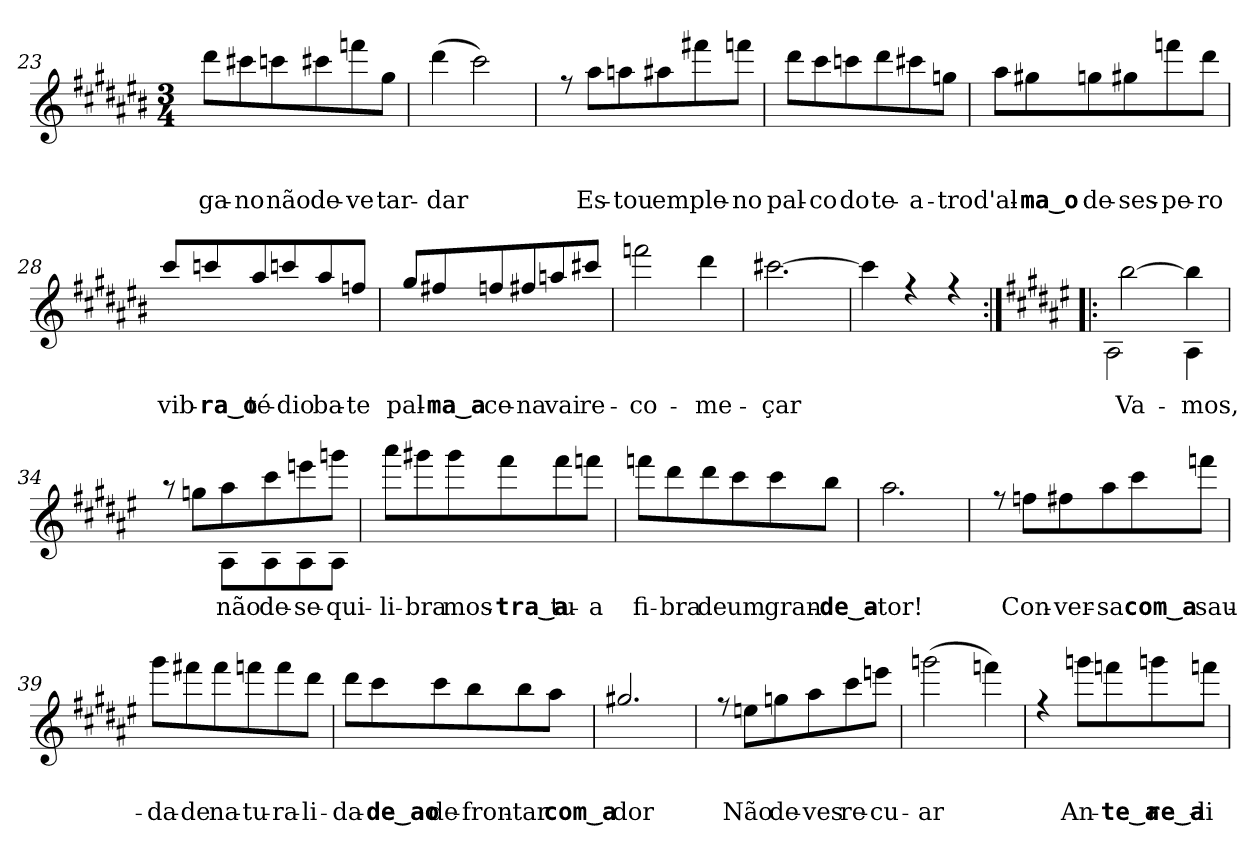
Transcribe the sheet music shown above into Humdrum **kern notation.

**kern	**text
*part1	*part1
*staff1	*staff1
*I'Cl	*
*clefG2	*
*ITrd1c2	*
*k[f#c#g#d#a#]	*
*B:	*
*M3/4	*
=23	=23
!	!LO:LY:b
*^	*
8ccc#\L	2.BBn/yy	-ga-
!	!	!LO:LY:b
8bbn\	.	-no
!	!	!LO:LY:b
8bb-X\	.	não
!	!	!LO:LY:b
8bbn\	.	de-
!	!	!LO:LY:b
8eee-X\	.	-ve
!	!	!LO:LY:b
8ff#\J	.	tar-
!!LO:LB:g=z	!!
=24	=24	=24
!	!	!LO:LY:b
(>4ccc#\	2.E-X/yy	-dar
2bb\)	.	.
=25	=25	=25
8ree	2.En/yy	.
!	!	!LO:LY:b
8gg#\L	.	Es-
!	!	!LO:LY:b
8ggn\	.	-tou
!	!	!LO:LY:b
8gg#X\	.	em
!	!	!LO:LY:b
8eeen\	.	ple-
!	!	!LO:LY:b
8eee-X\J	.	-no
=26	=26	=26
!	!	!LO:LY:b
8ccc#\L	2.Fn/yy	pal-
!	!	!LO:LY:b
8bb\	.	-co
!	!	!LO:LY:b
8bb-X\	.	do
!	!	!LO:LY:b
8ccc#\	.	te-
!	!	!LO:LY:b
8bbn\	.	-a-
!	!	!LO:LY:b
8ffn\J	.	-tro
=27	=27	=27
!	!	!LO:LY:b
8gg#\L	2.F#X/yy	d'al-
!	!	!LO:LY:b
8ff#X\	.	-ma‿o
!	!	!LO:LY:b
8ffn\	.	de-
!	!	!LO:LY:b
8ff#X\	.	-ses-
!	!	!LO:LY:b
8eee-X\	.	-pe-
!	!	!LO:LY:b
8ccc#\J	.	-ro
!!LO:LB:g=z	!!
=28	=28	=28
!	!	!LO:LY:b
8bb/L	2.G#/yy	vib-
!	!	!LO:LY:b
8bb-X/	.	-ra‿o
!	!	!LO:LY:b
8gg#/	.	té-
!	!	!LO:LY:b
8bb-X/	.	-dio
!	!	!LO:LY:b
8gg#/	.	ba-
!	!	!LO:LY:b
8ee-X/J	.	-te
=29	=29	=29
!	!	!LO:LY:b
8ff#/L	2.En/yy	pal-
!	!	!LO:LY:b
8een/	.	-ma‿a
!	!	!LO:LY:b
8ee-X/	.	ce-
!	!	!LO:LY:b
8een/	.	-na
!	!	!LO:LY:b
8ggn/	.	vai
!	!	!LO:LY:b
8bbn/J	.	re-
=30	=30	=30
!	!	!LO:LY:b
2eee-X\	2.F#/yy	-co-
!	!	!LO:LY:b
4ccc#\	.	-me-
=31	=31	=31
!	!	!LO:LY:b
[<2.bbn\	2.BBn/yy	-çar
=32	=32	=32
4bb\]	2.ryy	.
4ree	.	.
4ree	.	.
*v	*v	*
!!LO:LB:g=z
=33:|!|:	=33:|!|:
*k[f#c#g#d#]	*
*E:	*
!	!LO:LY:b
*^	*
*	*^	*
[>2aa\	2.F#/yy	2G#!\	Va-
!	!	!	!LO:LY:b
4aa\]	.	4G#!\	-mos,
=34	=34	=34	=34
8r	2.Fn/yy	4ryy	.
8ffn\L	.	.	.
!	!	!	!LO:LY:b
8gg#\	.	8G#!\L	não
!	!	!	!LO:LY:b
8bb\	.	8G#!\	de-
!	!	!	!LO:LY:b
8dddn\	.	8G#!\	-se-
!	!	!	!LO:LY:b
8fffn\J	.	8G#!\J	-qui-
*v	*v	*v	*
=35	=35
*^	*
*	*^	*
!	!	!	!LO:LY:b
*	*v	*v	*
8ggg#\L	2.F#X/yy	-li-
!	!	!LO:LY:b
8fff#X\	.	-bra
!	!	!LO:LY:b
8fff#\	.	mos-
!	!	!LO:LY:b
8eee\	.	-tra‿a
!	!	!LO:LY:b
8eee\	.	tu-
!	!	!LO:LY:b
8eee-X\J	.	-a
=36	=36	=36
!	!	!LO:LY:b
8eee-X\L	2.BB/yy	fi-
!	!	!LO:LY:b
8ccc#\	.	-bra
!	!	!LO:LY:b
8ccc#\	.	de
!	!	!LO:LY:b
8bb\	.	um
!	!	!LO:LY:b
8bb\	.	gran-
!	!	!LO:LY:b
8aa\J	.	-de‿a-
!!LO:PB:g=z	!!
=37	=37	=37
!	!	!LO:LY:b
2.gg#\	2.En/yy	-tor!
=38	=38	=38
8ree	2.En/yy	.
!	!	!LO:LY:b
8ee-X\L	.	Con-
!	!	!LO:LY:b
8een\	.	-ver-
!	!	!LO:LY:b
8gg#\	.	-sa
!	!	!LO:LY:b
8bb\	.	com‿a
!	!	!LO:LY:b
8eee-X\J	.	sau-
=39	=39	=39
!	!	!LO:LY:b
8fff#\L	2.G#/yy	-da-
!	!	!LO:LY:b
8eeen\	.	-de
!	!	!LO:LY:b
8eee\	.	na-
!	!	!LO:LY:b
8eee-X\	.	-tu-
!	!	!LO:LY:b
8eee-\	.	-ra-
!	!	!LO:LY:b
8ccc#\J	.	-li-
=40	=40	=40
!	!	!LO:LY:b
8ccc#\L	2.C#/yy	-da-
!	!	!LO:LY:b
8bb\	.	-de‿ao
!	!	!LO:LY:b
8bb\	.	de-
!	!	!LO:LY:b
8aa\	.	-fron-
!	!	!LO:LY:b
8aa\	.	-tar
!	!	!LO:LY:b
8gg#\J	.	com‿a
=41	=41	=41
!	!	!LO:LY:b
2.ff#X/	2.F#X/yy	dor
!!LO:LB:g=z	!!
=42	=42	=42
8ree	2.Dn/yy	.
!	!	!LO:LY:b
8ddn\L	.	Não
!	!	!LO:LY:b
8ffn\	.	de-
!	!	!LO:LY:b
8gg#\	.	-ves
!	!	!LO:LY:b
8bb\	.	re-
!	!	!LO:LY:b
8dddn\J	.	-cu-
=43	=43	=43
!	!	!LO:LY:b
(>2fffn\	2.E-X/yy	-ar
4eee-X\)	.	.
=44	=44	=44
4ree	2.A/yy	.
!	!	!LO:LY:b
8fffn\L	.	An-
!	!	!LO:LY:b
8eee-X\	.	-te‿a
!	!	!LO:LY:b
8fffn\	.	re‿a-
!	!	!LO:LY:b
8eee-X\J	.	-li-
*v	*v	*
=	=
*-	*-
